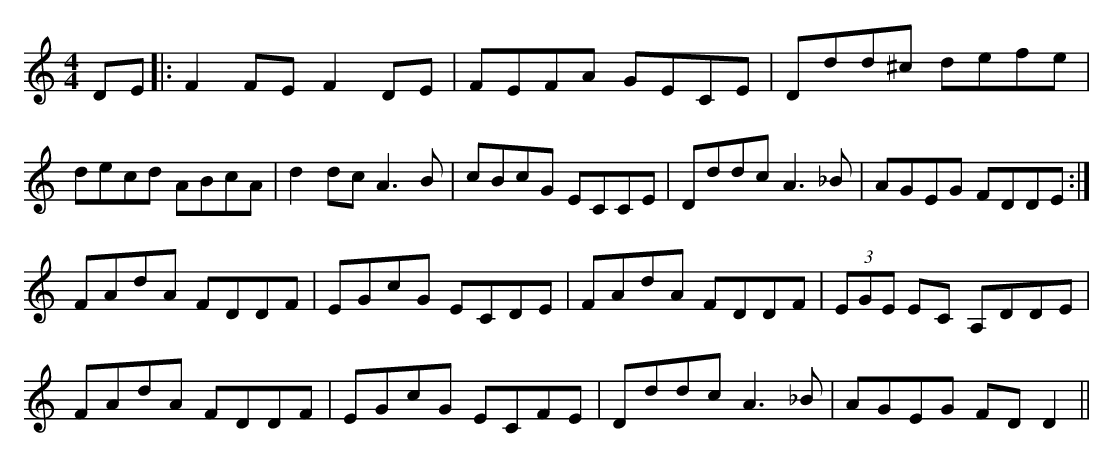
X:1
M:4/4
K:Ddor
DE|:F2 FE F2 DE|FEFA GECE|Ddd^c defe|
decd ABcA|d2 dc A3B|cBcG ECCE|Dddc A3_B|AGEG FDDE:|
FAdA FDDF|EGcG ECDE|FAdA FDDF|(3EGE EC A,DDE|
FAdA FDDF|EGcG ECFE|Dddc A3_B|AGEG FDD2||
